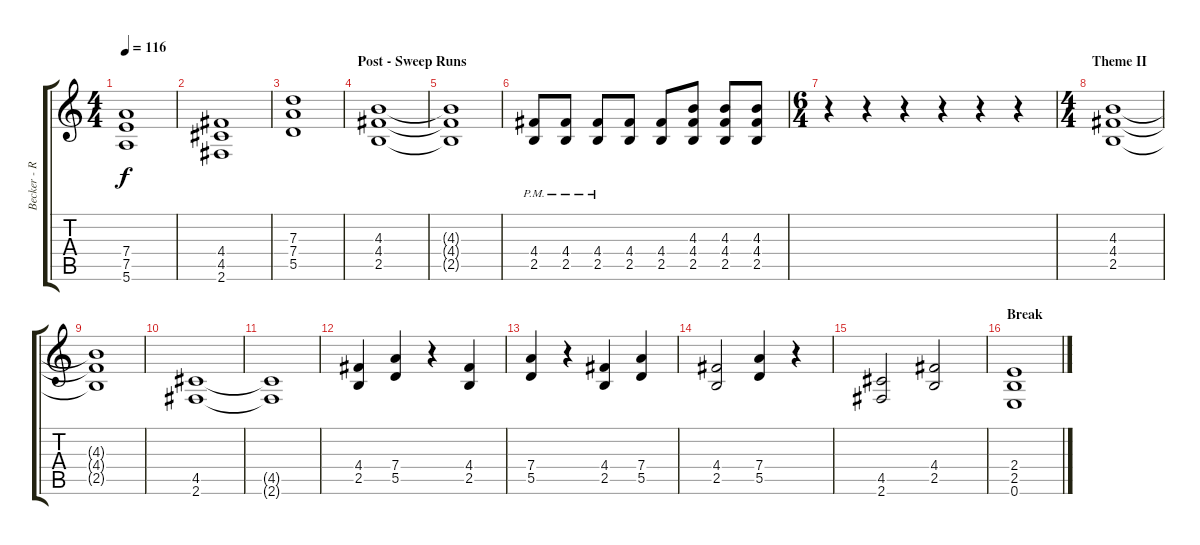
\track ("Becker - Rhythm" "Becker - R") {instrument distortionguitar}
\staff {score tabs}
\tuning (E4 B3 G3 D3 A2 E2) {hide}
\ts (4 4)
\tempo 116
\clef g2
\ks c
(7.4 7.5 5.6).1{dy f} |
(4.4 4.5 2.6).1 |
(7.3 7.4 5.5).1 |
\section ("" "Post - Sweep Runs")
(4.3 4.4 2.5).1 |
(4.3{t} 4.4{t} 2.5{t}).1 |
(4.4{pm} 2.5{pm}).8 (4.4{pm} 2.5{pm}).8 (4.4{pm} 2.5{pm}).8 (4.4 2.5).8 (4.4 2.5).8 (4.3 4.4 2.5).8 (4.3 4.4 2.5).8 (4.3 4.4 2.5).8 |
\ts (6 4)
r.4 r.4 r.4 r.4 r.4 r.4 |
\ts (4 4)
\section ("" "Theme II")
(4.3 4.4 2.5).1 |
(4.3{t} 4.4{t} 2.5{t}).1 |
(4.5 2.6).1 |
(4.5{t} 2.6{t}).1 |
(4.4 2.5).4 (7.4 5.5).4 r.4 (4.4 2.5).4 |
(7.4 5.5).4 r.4 (4.4 2.5).4 (7.4 5.5).4 |
(4.4 2.5).2 (7.4 5.5).4 r.4 |
(4.5 2.6).2 (4.4 2.5).2 |
\section ("" "Break ")
(2.4 2.5 0.6).1
